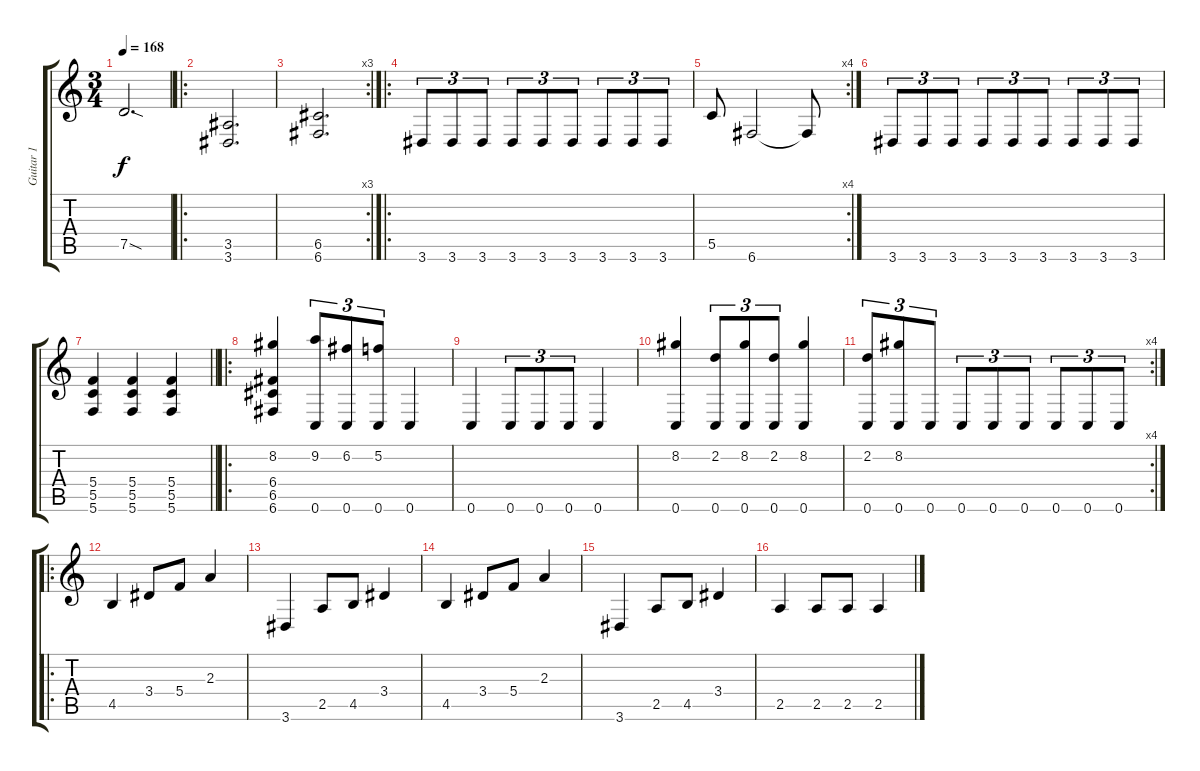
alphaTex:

\track ("Guitar 1" "Guitar 1") {instrument overdrivenguitar}
\staff {score tabs}
\tuning (E4 C4 G3 C3 G2 C2) {hide}
\ts (3 4)
\tempo 168
\clef g2
\ks c
7.5{sod}.2{d dy f} |
\ro
(3.5 3.6).2{d} |
\rc 3
(6.5 6.6).2{d} |
\ro
3.6.8{tu (3 2)} 3.6.8{tu (3 2)} 3.6.8{tu (3 2)} 3.6.8{tu (3 2)} 3.6.8{tu (3 2)} 3.6.8{tu (3 2)} 3.6.8{tu (3 2)} 3.6.8{tu (3 2)} 3.6.8{tu (3 2)} |
\rc 4
5.5.8 6.6.2 6.6{t}.8 |
3.6.8{tu (3 2)} 3.6.8{tu (3 2)} 3.6.8{tu (3 2)} 3.6.8{tu (3 2)} 3.6.8{tu (3 2)} 3.6.8{tu (3 2)} 3.6.8{tu (3 2)} 3.6.8{tu (3 2)} 3.6.8{tu (3 2)} |
\barLineRight lightlight
(5.4 5.5 5.6).4 (5.4 5.5 5.6).4 (5.4 5.5 5.6).4 |
\ro
(8.2 6.4 6.5 6.6).4 (9.2 0.6).8{tu (3 2)} (6.2 0.6).8{tu (3 2)} (5.2 0.6).8{tu (3 2)} 0.6.4 |
0.6.4 0.6.8{tu (3 2)} 0.6.8{tu (3 2)} 0.6.8{tu (3 2)} 0.6.4 |
(8.2 0.6).4 (2.2 0.6).8{tu (3 2)} (8.2 0.6).8{tu (3 2)} (2.2 0.6).8{tu (3 2)} (8.2 0.6).4 |
\rc 4
(2.2 0.6).8{tu (3 2)} (8.2 0.6).8{tu (3 2)} 0.6.8{tu (3 2)} 0.6.8{tu (3 2)} 0.6.8{tu (3 2)} 0.6.8{tu (3 2)} 0.6.8{tu (3 2)} 0.6.8{tu (3 2)} 0.6.8{tu (3 2)} |
\ro
4.5.4 3.4.8 5.4.8 2.3.4 |
3.6.4 2.5.8 4.5.8 3.4.4 |
4.5.4 3.4.8 5.4.8 2.3.4 |
3.6.4 2.5.8 4.5.8 3.4.4 |
2.5.4 2.5.8 2.5.8 2.5.4
